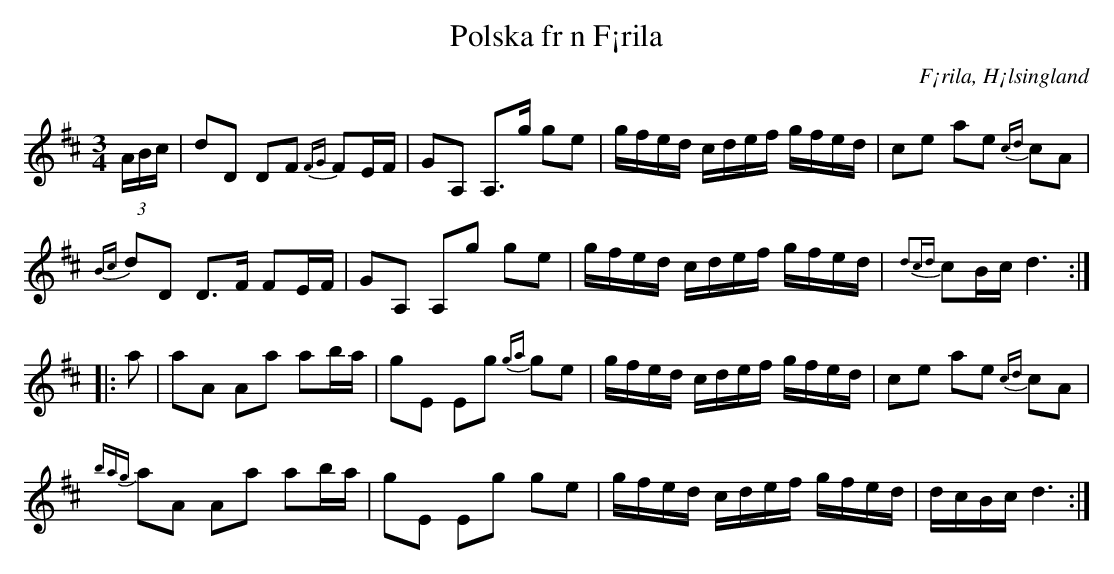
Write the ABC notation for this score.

X:1
T:Polska fr n F¡rila
O:F¡rila, H¡lsingland
M:3/4
L:1/16
U:t=turn
K:D
(3ABc | d2D2 D2F2 {F4/3G4/3}F2EF | G2A,2 A,2>g2 g2e2 | gfed cdef gfed | c2e2 a2e2 {cd}c2A2 |
{Bc}d2D2 D2>F2 F2EF | G2A,2 A,2g2 g2e2 | gfed cdef gfed | {d2c3/3d3/3}c2Bc d6 ::
a2 | a2A2 A2a2 a2ba | g2E2 E2g2 {g3/3a3/3}g2e2 | gfed cdef gfed | c2e2 a2e2 {cd}c2A2 |
{b4/3a4/3g4/3}a2A2 A2a2 a2ba | g2E2 E2g2 g2e2 | gfed cdef gfed | dcBc d6 :|
